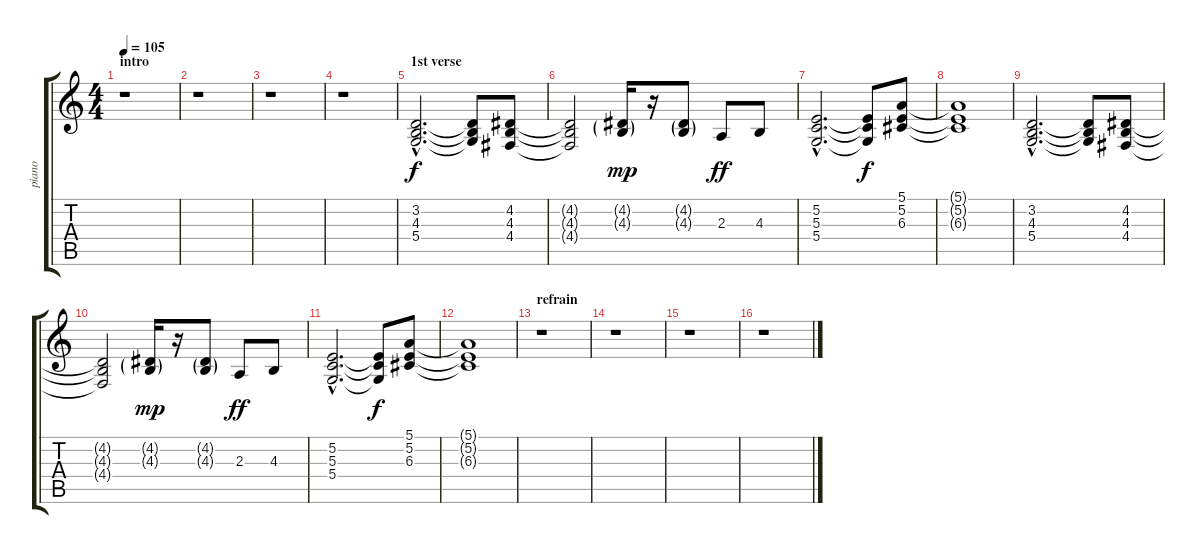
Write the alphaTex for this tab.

\track ("piano" "piano") {instrument acousticgrandpiano}
\staff {score tabs}
\tuning (E4 B3 G3 D3 A2 E2) {hide}
\ts (4 4)
\section ("" "intro")
\tempo 105
\clef g2
\ks c
r.1{dy f instrument acousticgrandpiano} |
r.1 |
r.1 |
r.1 |
\section ("" "1st verse")
(3.2{hac} 4.3{hac} 5.4{hac}).2{d} (3.2{t} 4.3{t} 5.4{t}).8 (4.2 4.3 4.4).8 |
(4.2{t} 4.3{t} 4.4{t}).2 (4.2{g} 4.3{g}).16{dy mp} r.16 (4.2{g} 4.3{g}).8 2.3.8{dy ff} 4.3.8 |
(5.2{hac} 5.3{hac} 5.4{hac}).2{d} (5.2{t} 5.3{t} 5.4{t}).8{dy f} (5.1 5.2 6.3).8 |
(5.1{t} 5.2{t} 6.3{t}).1 |
(3.2{hac} 4.3{hac} 5.4{hac}).2{d} (3.2{t} 4.3{t} 5.4{t}).8 (4.2 4.3 4.4).8 |
(4.2{t} 4.3{t} 4.4{t}).2 (4.2{g} 4.3{g}).16{dy mp} r.16 (4.2{g} 4.3{g}).8 2.3.8{dy ff} 4.3.8 |
(5.2{hac} 5.3{hac} 5.4{hac}).2{d} (5.2{t} 5.3{t} 5.4{t}).8{dy f} (5.1 5.2 6.3).8 |
(5.1{t} 5.2{t} 6.3{t}).1 |
\section ("" "refrain")
r.1 |
r.1 |
r.1 |
r.1
